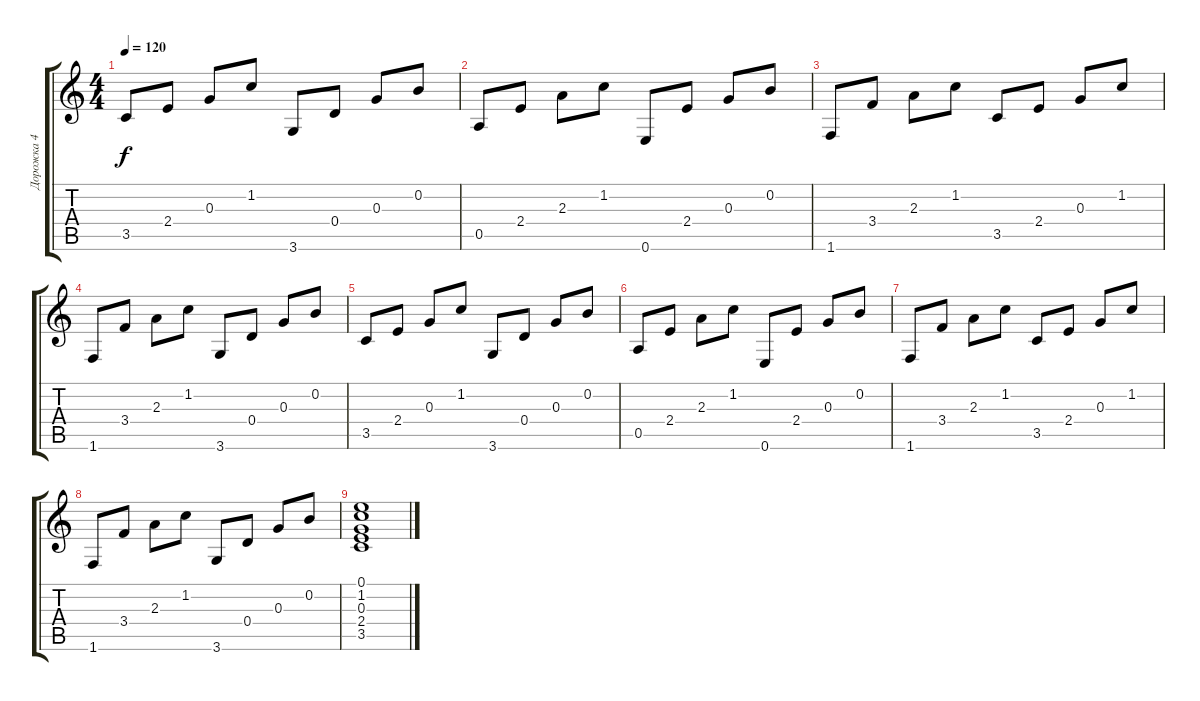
\track ("Дорожка 4" "Дорожка 4") {instrument acousticguitarsteel}
\staff {score tabs}
\tuning (E4 B3 G3 D3 A2 E2) {hide}
\ts (4 4)
\tempo 120
\clef g2
\ks c
3.5.8{dy f} 2.4.8 0.3.8 1.2.8 3.6.8 0.4.8 0.3.8 0.2.8 |
0.5.8 2.4.8 2.3.8 1.2.8 0.6.8 2.4.8 0.3.8 0.2.8 |
1.6.8 3.4.8 2.3.8 1.2.8 3.5.8 2.4.8 0.3.8 1.2.8 |
1.6.8 3.4.8 2.3.8 1.2.8 3.6.8 0.4.8 0.3.8 0.2.8 |
3.5.8 2.4.8 0.3.8 1.2.8 3.6.8 0.4.8 0.3.8 0.2.8 |
0.5.8 2.4.8 2.3.8 1.2.8 0.6.8 2.4.8 0.3.8 0.2.8 |
1.6.8 3.4.8 2.3.8 1.2.8 3.5.8 2.4.8 0.3.8 1.2.8 |
1.6.8 3.4.8 2.3.8 1.2.8 3.6.8 0.4.8 0.3.8 0.2.8 |
(0.1 1.2 0.3 2.4 3.5).1
